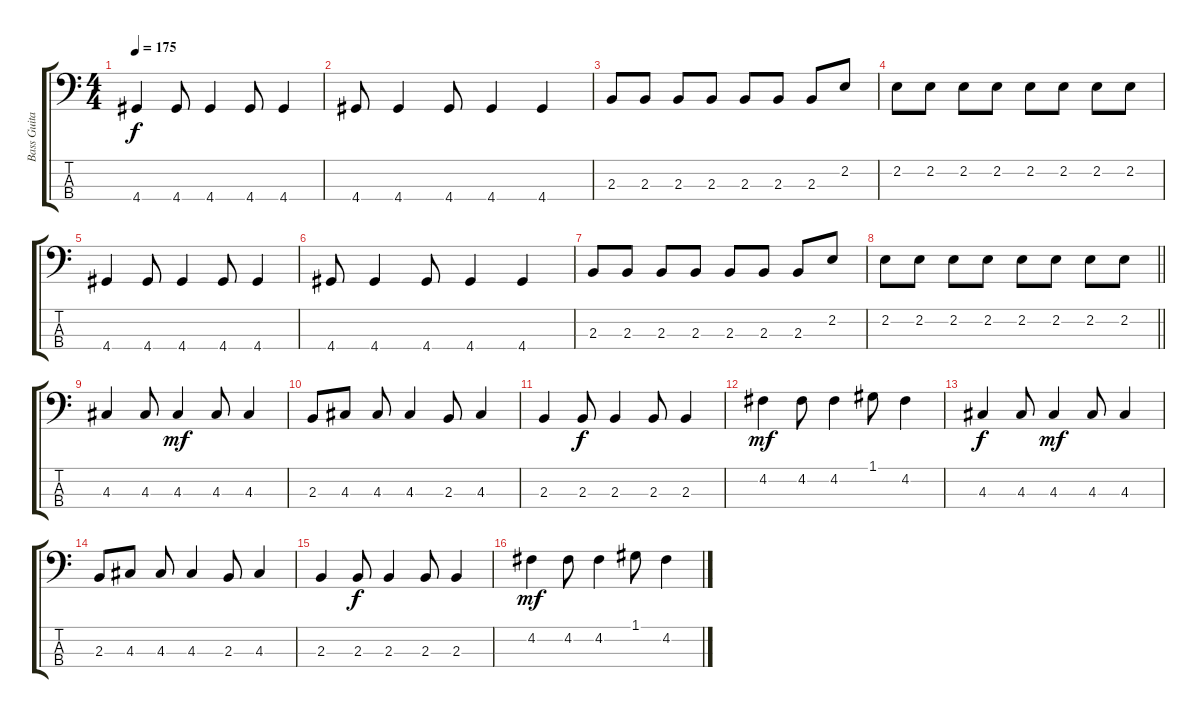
\track ("Bass Guitar" "Bass Guita") {instrument electricbassfinger}
\staff {score tabs}
\tuning (G2 D2 A1 E1) {hide}
\ts (4 4)
\tempo 175
\clef f4
\ks c
4.4.4{dy f} 4.4.8 4.4.4 4.4.8 4.4.4 |
4.4.8 4.4.4 4.4.8 4.4.4 4.4.4 |
2.3.8 2.3.8 2.3.8 2.3.8 2.3.8 2.3.8 2.3.8 2.2.8 |
2.2.8 2.2.8 2.2.8 2.2.8 2.2.8 2.2.8 2.2.8 2.2.8 |
4.4.4 4.4.8 4.4.4 4.4.8 4.4.4 |
4.4.8 4.4.4 4.4.8 4.4.4 4.4.4 |
2.3.8 2.3.8 2.3.8 2.3.8 2.3.8 2.3.8 2.3.8 2.2.8 |
\barLineRight lightlight
2.2.8 2.2.8 2.2.8 2.2.8 2.2.8 2.2.8 2.2.8 2.2.8 |
4.3.4 4.3.8 4.3.4{dy mf} 4.3.8 4.3.4 |
2.3.8 4.3.8 4.3.8 4.3.4 2.3.8 4.3.4 |
2.3.4 2.3.8{dy f} 2.3.4 2.3.8 2.3.4 |
4.2.4{dy mf} 4.2.8 4.2.4 1.1.8 4.2.4 |
4.3.4{dy f} 4.3.8 4.3.4{dy mf} 4.3.8 4.3.4 |
2.3.8 4.3.8 4.3.8 4.3.4 2.3.8 4.3.4 |
2.3.4 2.3.8{dy f} 2.3.4 2.3.8 2.3.4 |
4.2.4{dy mf} 4.2.8 4.2.4 1.1.8 4.2.4
